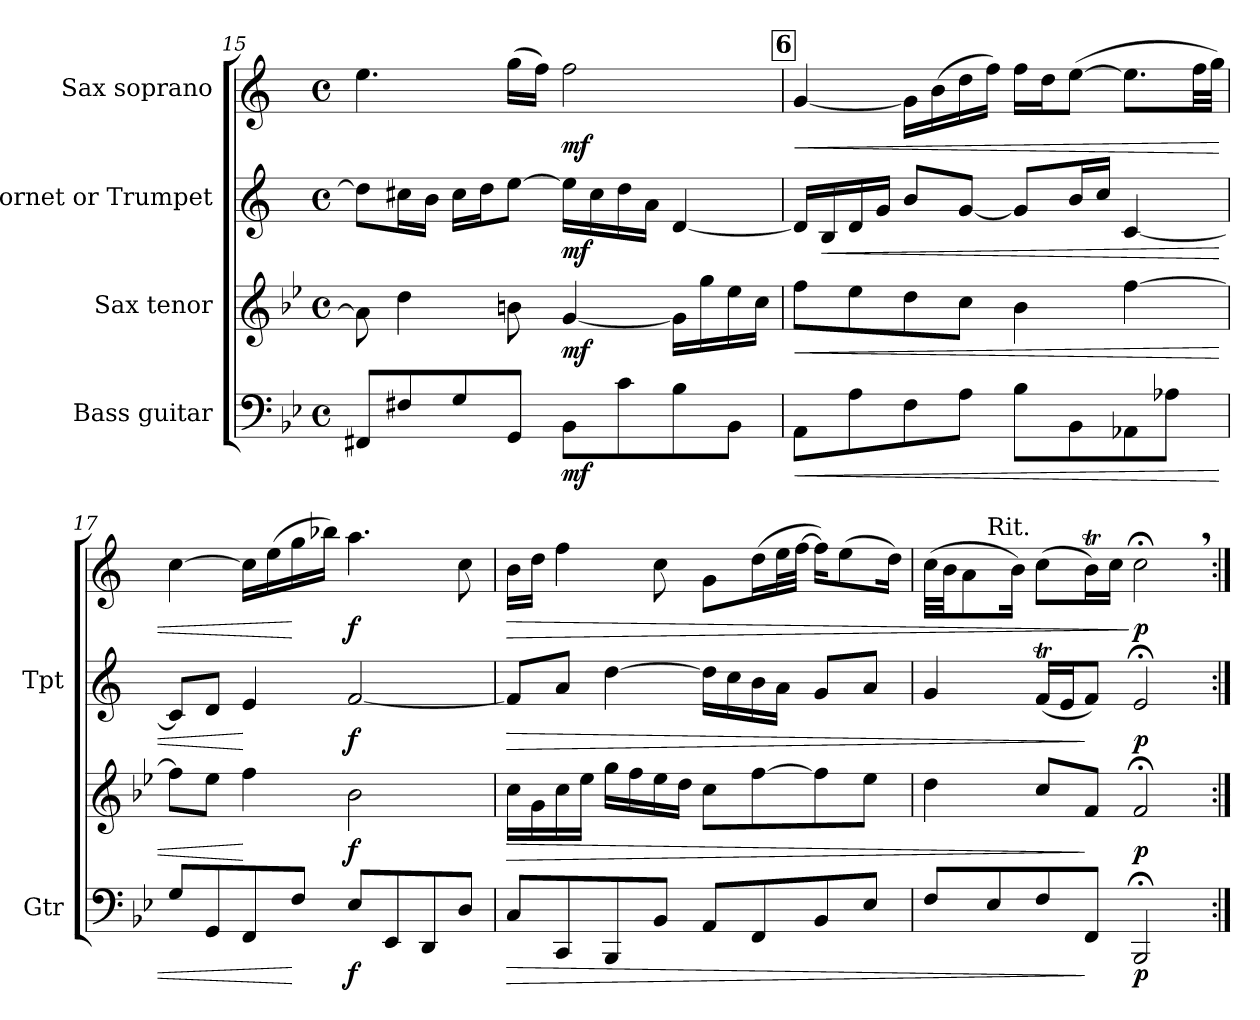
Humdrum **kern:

**kern	**dynam	**kern	**dynam	**kern	**dynam	**kern	**dynam
*part4	*part4	*part3	*part3	*part2	*part2	*part1	*part1
*staff4	*staff4	*staff3	*staff3	*staff2	*staff2	*staff1	*staff1
*I"Bass guitar	*	*I"Sax tenor	*	*I"Cornet or Trumpet	*	*I"Sax soprano	*
*I'Gtr	*	*	*	*I'Tpt	*	*	*
!!LO:LB:g=z
*clefF4	*	*clefG2	*	*clefG2	*	*clefG2	*
*	*	*ITrd8c14	*	*ITrd1c2	*	*ITrd1c2	*
*k[b-e-]	*	*k[b-e-]	*	*k[b-e-]	*	*k[b-e-]	*
*M4/4	*	*M4/4	*	*M4/4	*	*M4/4	*
*met(c)	*	*met(c)	*	*met(c)	*	*met(c)	*
=15	=15	=15	=15	=15	=15	=15	=15
8FF#X/L	.	8A\]	.	8cc\L]	.	4.dd\	.
8F#X/	.	4d\	.	16bn\L	.	.	.
.	.	.	.	16a\JJ	.	.	.
8G/	.	.	.	16b\LL	.	.	.
.	.	.	.	16cc\J	.	.	.
8GG/J	.	8Bn\	.	[8dd\J	.	(>16ff\LL	.
.	.	.	.	.	.	16ee-\JJ)	.
!	!LO:DY:b	!	!LO:DY:b	!	!LO:DY:b	!	!LO:DY:b
8BB-\L	mf	[4G/	mf	16dd\LL]	mf	2ee-\	mf
.	.	.	.	16b\	.	.	.
8c\	.	.	.	16cc\	.	.	.
.	.	.	.	16g\JJ	.	.	.
8B-\	.	16G\LL]	.	[4c/	.	.	.
.	.	16g\	.	.	.	.	.
8BB-\J	.	16e-\	.	.	.	.	.
.	.	16c\JJ	.	.	.	.	.
!!LO:REH:place=s1:a:B:fs=14:t=6
=16	=16	=16	=16	=16	=16	=16	=16
!	!LO:HP:b	!	!LO:HP:b	!	!	!	!LO:HP:b
8AA\L	<	8f\L	<	16c/LL]	.	[4f/	<
!	!	!	!	!	!LO:HP:b	!	!
.	.	.	.	16A/	<	.	.
8A\	.	8e-\	.	16c/	.	.	.
.	.	.	.	16f/JJ	.	.	.
8F\	.	8d\	.	8a/L	.	16f\LL]	.
.	.	.	.	.	.	(>16a\	.
8A\J	.	8c\J	.	[8f/J	.	16cc\	.
.	.	.	.	.	.	16ee-\JJ)	.
8B-\L	.	4B-\	.	8f/L]	.	16ee-\LL	.
.	.	.	.	.	.	16cc\J	.
8BB-\	.	.	.	16a/L	.	(>[8dd\J	.
.	.	.	.	16b-/JJ	.	.	.
8AA-X\	.	[4f\	.	[4B-/	.	8.dd\L]	.
8A-X\J	.	.	.	.	.	.	.
.	.	.	.	.	.	32ee-\LL	.
.	.	.	.	.	.	32ff\JJJ)	.
=17	=17	=17	=17	=17	=17	=17	=17
8G/L	.	8f\L]	.	8B-/L]	.	[4b-\	.
8GG/	.	8e-\J	.	8c/J	.	.	.
8FF/	.	4f\	[	4d/	[	16b-\LL]	.
.	.	.	.	.	.	(>16dd\	.
8F/J	[	.	.	.	.	16ff\	[
.	.	.	.	.	.	16aa-X\JJ)	.
!	!LO:DY:b	!	!LO:DY:b	!	!LO:DY:b	!	!LO:DY:b
8E-/L	f	2B-\	f	[2e-/	f	4.gg\	f
8EE-/	.	.	.	.	.	.	.
8DD/	.	.	.	.	.	.	.
8D/J	.	.	.	.	.	8b-\	.
!!LO:LB:g=z
=18	=18	=18	=18	=18	=18	=18	=18
!	!LO:HP:b	!	!LO:HP:b	!	!LO:HP:b	!	!LO:HP:b
8C/L	>	16c\LL	>	8e-/L]	>	16a\LL	>
.	.	16G\	.	.	.	16cc\JJ	.
8CC/	.	16c\	.	8g/J	.	4ee-\	.
.	.	16e-\JJ	.	.	.	.	.
8BBB-/	.	16g\LL	.	[4cc\	.	.	.
.	.	16f\	.	.	.	.	.
8BB-/J	.	16e-\	.	.	.	8b-\	.
.	.	16d\JJ	.	.	.	.	.
8AA/L	.	8c\L	.	16cc\LL]	.	8f\L	.
.	.	.	.	16b-\	.	.	.
8FF/	.	[8f\	.	16a\	.	(>16cc\L	.
.	.	.	.	16g\JJ	.	32dd\L	.
.	.	.	.	.	.	[32ee-\JJJ	.
8BB-/	.	8f\]	.	8f/L	.	16ee-\KL])	.
.	.	.	.	.	.	(>8dd\	.
8E-/J	.	8e-\J	.	8g/J	.	.	.
.	.	.	.	.	.	16cc\Jk)	.
=19	=19	=19	=19	=19	=19	=19	=19
*	*	*	*	*	*	*^	*
8F/L	.	4d\	.	4f/	.	(>32b-\LLL	8ryy	.
.	.	.	.	.	.	32a\JJ	.	.
.	.	.	.	.	.	8g\	.	.
!	!	!	!	!	!	!	!LO:TX:a:t=Rit.	!
8E-/	.	.	.	.	.	.	2..ryy	.
.	.	.	.	.	.	16a\Jk)	.	.
*	*	*	*	*	*	*MM29	*	*
8F/	.	8c/L	.	(<16e-T/LL	.	(>8b-\L	.	.
.	.	.	.	16d/J	.	.	.	.
*	*	*	*	*	*	*MM28	*	*
8FF/J	]	8F/J	]	8e-/J)	]	16at\L)	.	.
.	.	.	.	.	.	16b-\JJ	.	.
*	*	*	*	*	*	*MM32	*	*
!	!LO:DY:b	!	!LO:DY:b	!	!LO:DY:b	!	!	!LO:DY:n=1:b
2BBB-;/	p	2F;/	p	2d;/	p	2b-;<,\	.	] p
*	*	*	*	*	*	*v	*v	*
=:|!	=:|!	=:|!	=:|!	=:|!	=:|!	=:|!	=:|!
*-	*-	*-	*-	*-	*-	*-	*-
